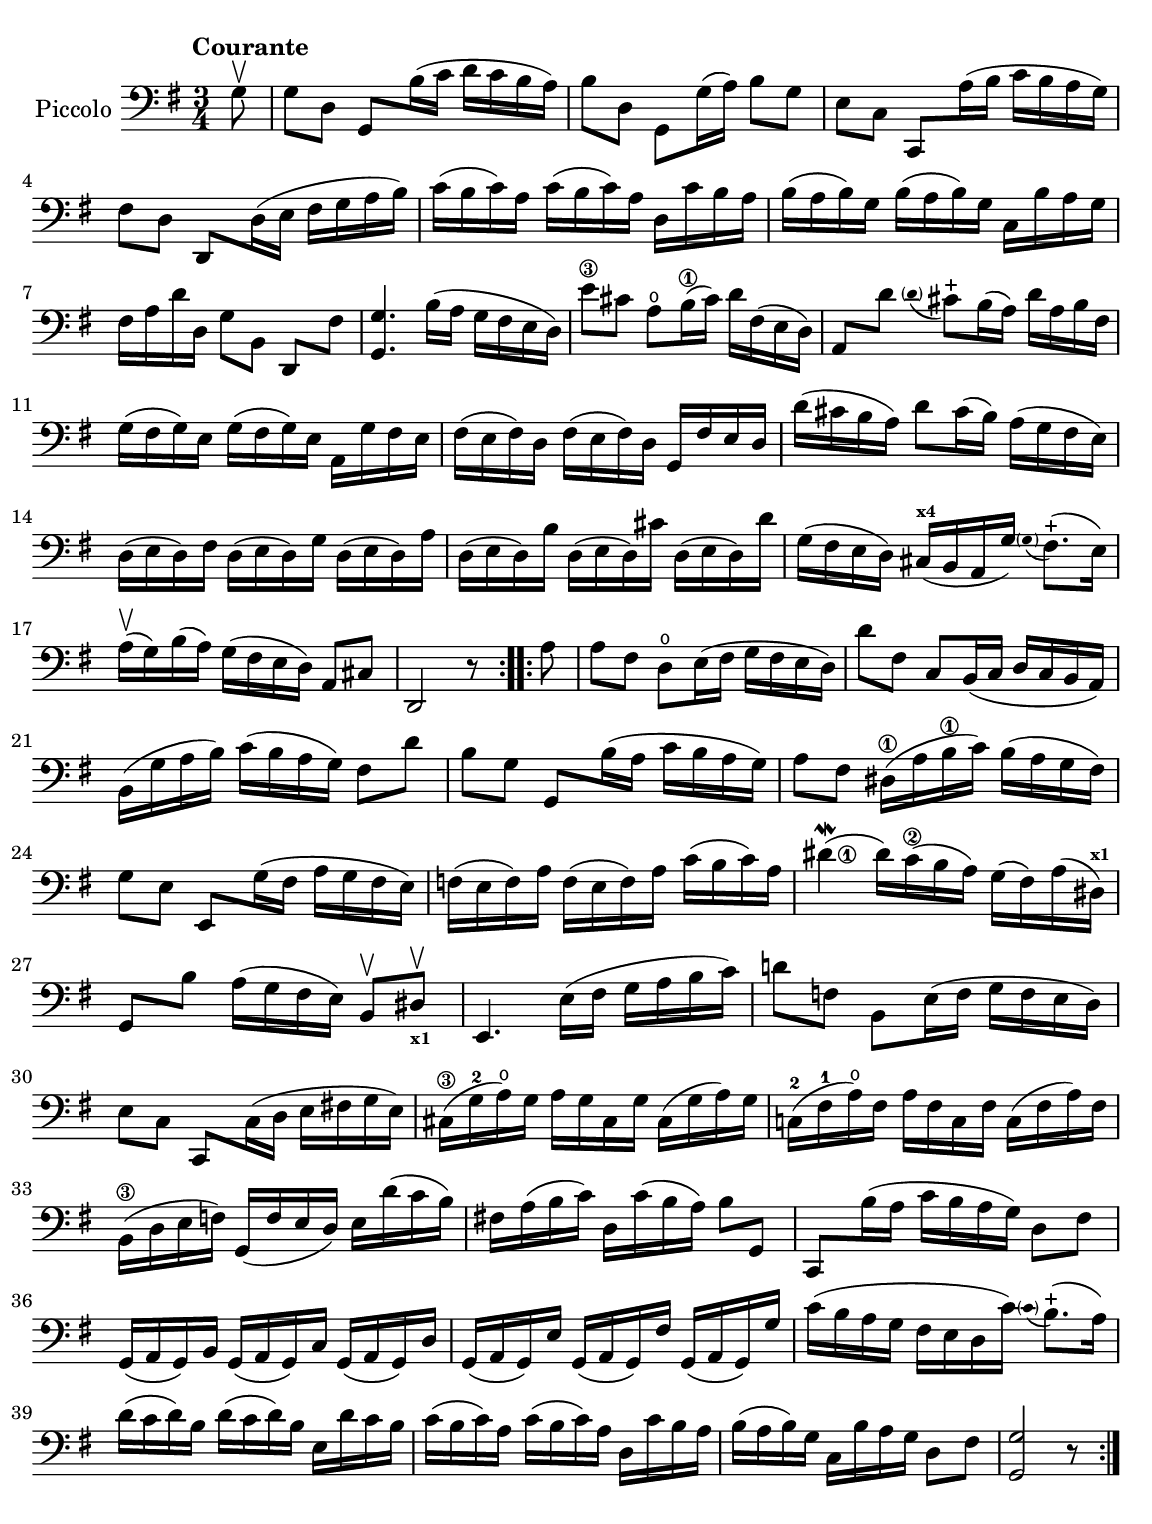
#(set-global-staff-size 21)

\version "2.24.0"

\header {
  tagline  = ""
}

\language "italiano"

% iPad Pro 12.9

\paper {
  paper-width  = 195\mm
  paper-height = 260\mm
%  indent = #0
  page-count = #1
  line-width = #184
  print-page-number = ##f
  ragged-last-bottom = ##t
  ragged-bottom = ##f
%  ragged-last = ##t
}

% \phrasingSlurDashed
% \SlurDashed
% \slurSolid

\score {
  \new Staff
  \with{instrumentName=#"Piccolo"}{
    \set fingeringOrientations = #'(left)
    \override Beam.auto-knee-gap = #2
    \override Hairpin.to-barline = ##f
    \override Parentheses.padding = #0.1
    \override Parentheses.font-size = #-1

    \tempo "Courante"
    \time 3/4
    \key sol \major
    \clef "bass"

    \repeat volta 2 {
    | \partial 8
      sol8\upbow
    | sol8 re8 sol,8 si16( do'16 re'16 do'16 si16 la16)
    | si8 re8 sol,8 sol16( la16) si8 sol8
    | mi8 do8 do,8 la16( si16 do'16 si16 la16 sol16)
    | fad8 re8 \stemUp re,8 \stemDown re16( mi16 \stemNeutral fad16 sol16 la16 si16)
    | do'16( si16 do'16) la16 do'16( si16 do'16) la16
      re16 do'16 si16 la16
    | si16( la16 si16) sol16 si16( la16 si16) sol16
      do16 si16 la16 sol16
    | fad16 la16 re'16 re16 sol8[ si,8] re,8[ fad8]
    | <<sol,4. sol4.>> si16( la16 sol16 fad16 mi16 re16)
    | mi'8\3 dod'8 la8\open si16(\1 dod'16) re'16 fad16( mi16 re16)
    | la,8 re'8
      \appoggiatura {\hide Stem \parenthesize re'8 \undo \hide Stem} dod'8-+
      si16( la16) re'16 la16 si16 fad16
    | sol16( fad16 sol16) mi16 sol16( fad16 sol16) mi16
      la,16 sol16 fad16 mi16
    | fad16( mi16 fad16) re16 fad16( mi16 fad16) re16
      sol,16 fad16 mi16 re16
    | re'16( dod'16 si16 la16) re'8 dod'16( si16)
      la16( sol16 fad16 mi16)
    | re16( mi16 re16) fad16 re16( mi16 re16) sol16
      re16( mi16 re16) la16
    | re16( mi16 re16) si16 re16( mi16 re16) dod'16
      re16( mi16 re16) re'16
    | sol16( fad16 mi16 re16) dod16(^\markup{\bold\teeny x4} si,16 la,16 sol16)
      \appoggiatura {\hide Stem \parenthesize sol8 \undo \hide Stem} fad8.-+(
      mi16)
    | la16(\upbow sol16) si16( la16) sol16( fad16 mi16 re16)
      la,8 dod8
    | \partial 2. re,2 r8
    }

    \repeat volta 2 {
    | la8
    | \set Score.currentBarNumber = #19
      la8 fad8 re8\open mi16( fad16 sol16 fad16 mi16 re16)
    | re'8 fad8 do8 si,16( do16 re16 do16 si,16 la,16)
    | si,16( sol16 la16 si16) do'16( si16 la16 sol16) fad8 re'8
    | si8 sol8 \stemUp sol,8 \stemNeutral si16( la16 do'16 si16 la16 sol16)
    | la8 fad8 red16\1( la16 si16\1 do'16) si16( la16 sol16 fad16)
    | sol8 mi8 \stemUp mi,8 \stemDown sol16( fad16
      \stemNeutral la16 sol16 fad16 mi16)
    | fa16( mi16 fa16) la16 fa16( mi16 fa16) la16
      do'16( si16 do'16) la16
    | \set fingeringOrientations = #'(right)
      <red'\finger\markup{\circle 1}>4\mordent( red'16) do'16(\2 si16 la16)
      sol16( fad16) la16( red16)^\markup{\bold\teeny x1}
    | sol,8 si8 la16( sol16 fad16 mi16) si,8\upbow red8\upbow_\markup{\bold\teeny x1}
    | mi,4. mi16( fad16 sol16 la16 si16 do'16)
    | re'!8 fa!8 si,8 mi16( fa16 sol16 fa16 mi16 re16)
    | mi8 do8 \stemUp do,8 \stemDown do16( re16 \stemNeutral mi16 fad!16 sol16 mi16)
    | dod16(\3 sol16-2 la16)\open sol16 la16 sol16 dod16 sol16
      dod16( sol16 la16) sol16
    | do!16(-2 fad16-1 la16)\open fad16 la16 fad16 do16 fad16
      do16( fad16 la16) fad16
    | si,16(\3 re16 mi16 fa!16) sol,16( fa16 mi16 re16)
      mi16 re'16( do'16 si16)
    | fad!16 la16( si16 do'16) re16 do'16( si16 la16) si8 sol,8
    | do,8 si16( la16 do'16 si16 la16 sol16) re8 fad8
    | sol,16( la,16 sol,16) si,16 sol,16( la,16 sol,16) do16
      sol,16( la,16 sol,16) re16
    | sol,16( la,16 sol,16) mi16 sol,16( la,16 sol,16) fad16
      sol,16( la,16 sol,16) sol16
    | do'16( si16 la16 sol16 fad16 mi16 re16 do'16)
      \appoggiatura {\hide Stem \parenthesize do'8 \undo \hide Stem} si8.-+( la16)
    | re'16( do'16 re'16) si16 re'16( do'16 re'16) si16
      mi16 re'16 do'16 si16
    | do'16( si16 do'16) la16 do'16( si16 do'16) la16
      re16 do'16 si16 la16
    | si16( la16 si16) sol16 do16 si16 la16 sol16 re8 fad8
    | \partial 2. <<sol,2 sol2>> r8
    }
  }
}
